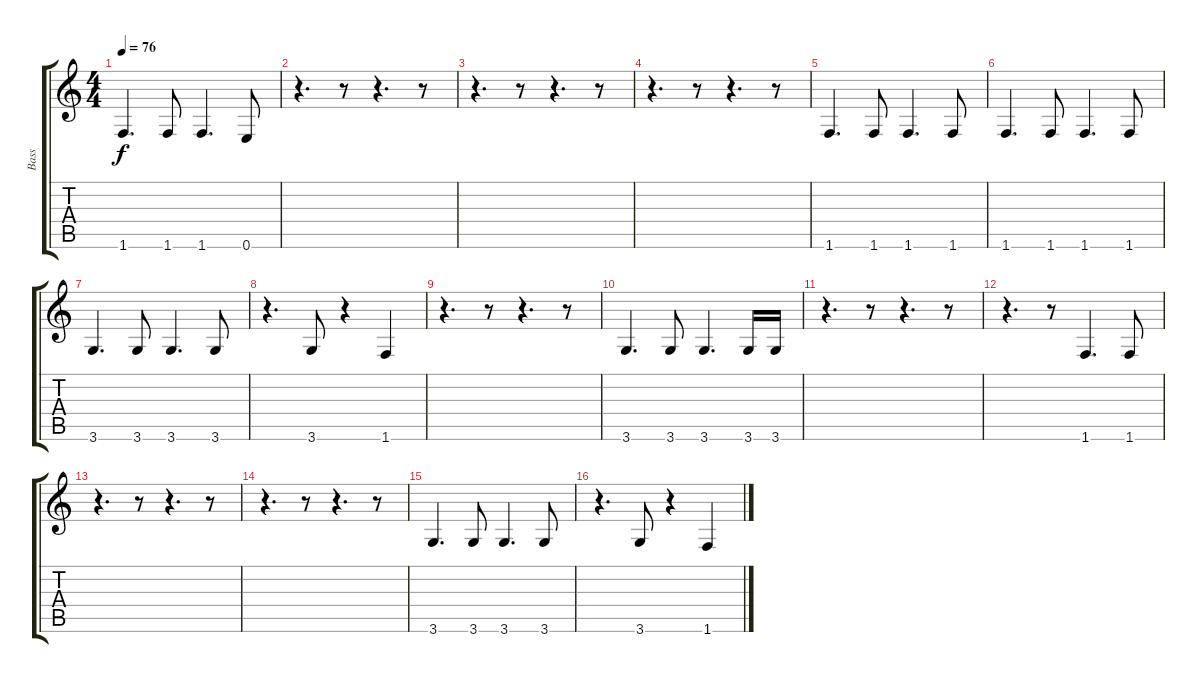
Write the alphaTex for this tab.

\track ("Bass" "Bass") {instrument fretlessbass}
\staff {score tabs}
\tuning (E4 B3 G3 D3 A2 E2) {hide}
\ts (4 4)
\tempo 76
\clef g2
\ks c
1.6.4{d dy f} 1.6.8 1.6.4{d} 0.6.8 |
r.4{d} r.8 r.4{d} r.8 |
r.4{d} r.8 r.4{d} r.8 |
r.4{d} r.8 r.4{d} r.8 |
1.6.4{d} 1.6.8 1.6.4{d} 1.6.8 |
1.6.4{d} 1.6.8 1.6.4{d} 1.6.8 |
3.6.4{d} 3.6.8 3.6.4{d} 3.6.8 |
r.4{d} 3.6.8 r.4 1.6.4 |
r.4{d} r.8 r.4{d} r.8 |
3.6.4{d} 3.6.8 3.6.4{d} 3.6.16 3.6.16 |
r.4{d} r.8 r.4{d} r.8 |
r.4{d} r.8 1.6.4{d} 1.6.8 |
r.4{d} r.8 r.4{d} r.8 |
r.4{d} r.8 r.4{d} r.8 |
3.6.4{d} 3.6.8 3.6.4{d} 3.6.8 |
r.4{d} 3.6.8 r.4 1.6.4
